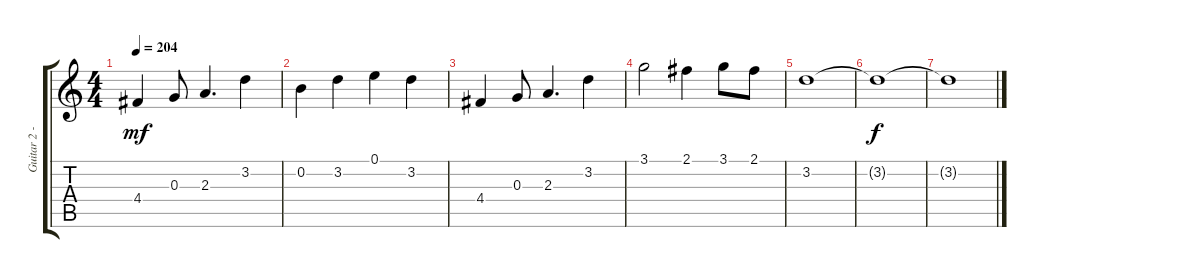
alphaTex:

\track ("Guitar 2 - Erik" "Guitar 2 -") {instrument distortionguitar}
\staff {score tabs}
\tuning (E4 B3 G3 D3 A2 E2) {hide}
\ts (4 4)
\tempo 204
\clef g2
\ks c
4.4.4{dy mf} 0.3.8 2.3.4{d} 3.2.4 |
0.2.4 3.2.4 0.1.4 3.2.4 |
4.4.4 0.3.8 2.3.4{d} 3.2.4 |
3.1.2 2.1.4 3.1.8 2.1.8 |
3.2.1 |
3.2{t}.1{dy f} |
3.2{t}.1
